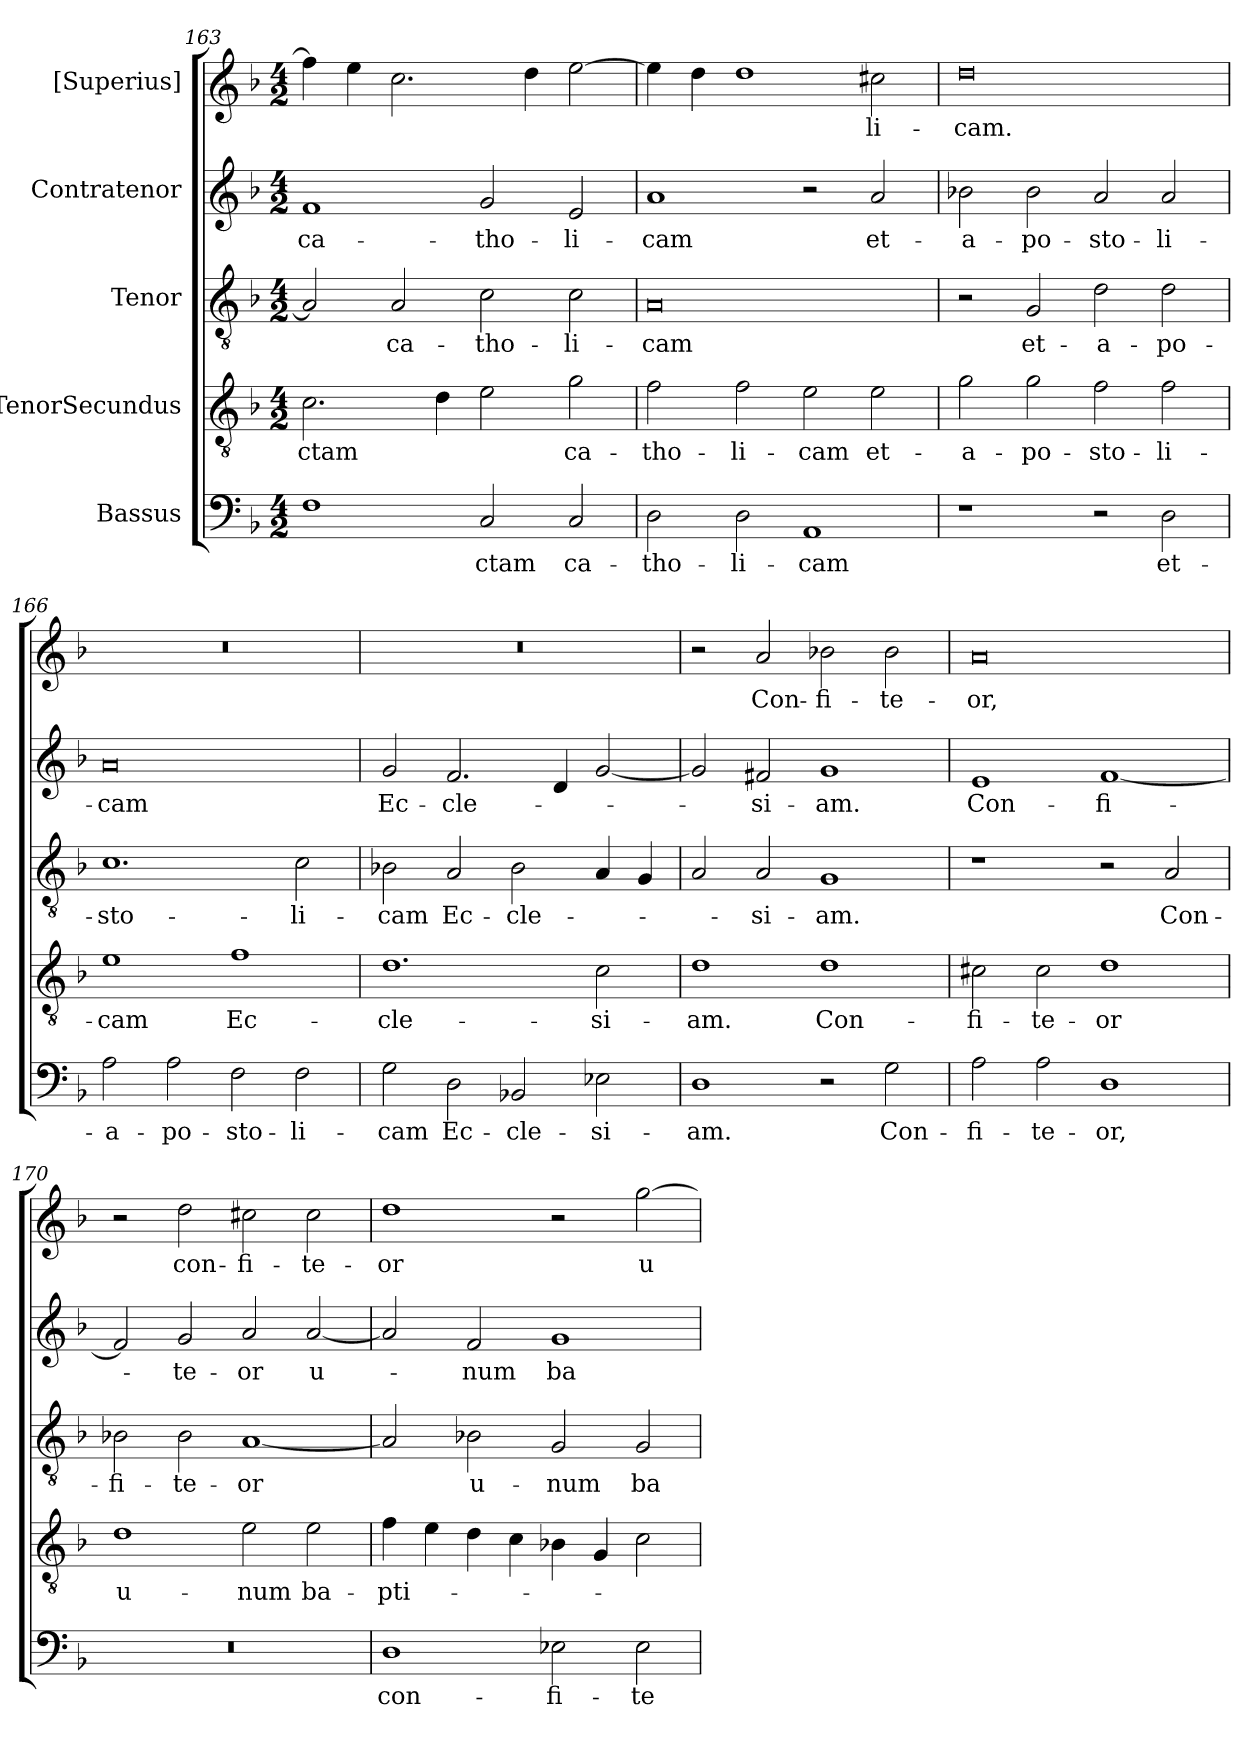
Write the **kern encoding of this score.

**kern	**text	**kern	**text	**kern	**text	**kern	**text	**kern	**text
*part5	*part5	*part4	*part4	*part3	*part3	*part2	*part2	*part1	*part1
*staff5	*staff5	*staff4	*staff4	*staff3	*staff3	*staff2	*staff2	*staff1	*staff1
*I"Bassus	*	*I"TenorSecundus	*	*I"Tenor	*	*I"Contratenor	*	*I"[Superius]	*
*clefF4	*	*clefGv2	*	*clefGv2	*	*clefG2	*	*clefG2	*
*k[b-]	*	*k[b-]	*	*k[b-]	*	*k[b-]	*	*k[b-]	*
*M4/2	*	*M4/2	*	*M4/2	*	*M4/2	*	*M4/2	*
=163	=163	=163	=163	=163	=163	=163	=163	=163	=163
1F\	.	2.c\	-ctam	2A/]	.	1f/	ca-	4ff\]	.
.	.	.	.	.	.	.	.	4ee\	.
.	.	.	.	2A/	ca-	.	.	2.cc\	.
.	.	4d\	.	.	.	.	.	.	.
2C/	-ctam	2e\	.	2c\	-tho-	2g/	-tho-	.	.
.	.	.	.	.	.	.	.	4dd\	.
2C/	ca-	2g\	ca-	2c\	-li-	2e/	-li-	[2ee\	.
=164	=164	=164	=164	=164	=164	=164	=164	=164	=164
2D\	-tho-	2f\	-tho-	0A/	-cam	1a/	-cam	4ee\]	.
.	.	.	.	.	.	.	.	4dd\	.
2D\	-li-	2f\	-li-	.	.	.	.	1dd\	.
1AA/	-cam	2e\	-cam	.	.	2r	.	.	.
.	.	2e\	et-	.	.	2a/	et-	2cc#X\	-li-
=165	=165	=165	=165	=165	=165	=165	=165	=165	=165
1r	.	2g\	a-	2r	.	2b-X\	a-	0dd\	-cam.
.	.	2g\	-po-	2G/	et-	2b-\	-po-	.	.
2r	.	2f\	-sto-	2d\	a-	2a/	-sto-	.	.
2D\	et-	2f\	-li-	2d\	-po-	2a/	-li-	.	.
=166	=166	=166	=166	=166	=166	=166	=166	=166	=166
2A\	a-	1e\	-cam	1.c\	-sto-	0a/	-cam	0r	.
2A\	-po-	.	.	.	.	.	.	.	.
2F\	-sto-	1f\	Ec-	.	.	.	.	.	.
2F\	-li-	.	.	2c\	-li-	.	.	.	.
=167	=167	=167	=167	=167	=167	=167	=167	=167	=167
2G\	-cam	1.d\	-cle-	2B-X\	-cam	2g/	Ec-	0r	.
2D\	Ec-	.	.	2A/	Ec-	2.f/	-cle-	.	.
2BB-X/	-cle-	.	.	2B-\	-cle-	.	.	.	.
.	.	.	.	.	.	4d/	.	.	.
2E-X\	-si-	2c\	-si-	4A/	.	[2g/	.	.	.
.	.	.	.	4G/	.	.	.	.	.
=168	=168	=168	=168	=168	=168	=168	=168	=168	=168
1D\	-am.	1d\	-am.	2A/	.	2g/]	.	2r	.
.	.	.	.	2A/	-si-	2f#X/	-si-	2a/	Con-
2r	.	1d\	Con-	1G/	-am.	1g/	-am.	2b-X\	-fi-
2G\	Con-	.	.	.	.	.	.	2b-\	-te-
=169	=169	=169	=169	=169	=169	=169	=169	=169	=169
2A\	-fi-	2c#X\	-fi-	1r	.	1e/	Con-	0a/	-or,
2A\	-te-	2c#\	-te-	.	.	.	.	.	.
1D\	-or,	1d\	-or	2r	.	[1f/	-fi-	.	.
.	.	.	.	2A/	Con-	.	.	.	.
=170	=170	=170	=170	=170	=170	=170	=170	=170	=170
0r	.	1d\	u-	2B-X\	-fi-	2f/]	.	2r	.
.	.	.	.	2B-\	-te-	2g/	-te-	2dd\	con-
.	.	2e\	-num	[1A/	-or	2a/	-or	2cc#X\	-fi-
.	.	2e\	ba-	.	.	[2a/	u-	2cc#\	-te-
=171	=171	=171	=171	=171	=171	=171	=171	=171	=171
1D\	con-	4f\	-pti-	2A/]	.	2a/]	.	1dd\	-or
.	.	4e\	.	.	.	.	.	.	.
.	.	4d\	.	2B-X\	u-	2f/	-num	.	.
.	.	4c\	.	.	.	.	.	.	.
2E-X\	-fi-	4B-X\	.	2G/	-num	1g/	ba-	2r	.
.	.	4G/	.	.	.	.	.	.	.
2E-\	-te-	2c\	.	2G/	ba-	.	.	[2gg\	u-
=	=	=	=	=	=	=	=	=	=
*-	*-	*-	*-	*-	*-	*-	*-	*-	*-
